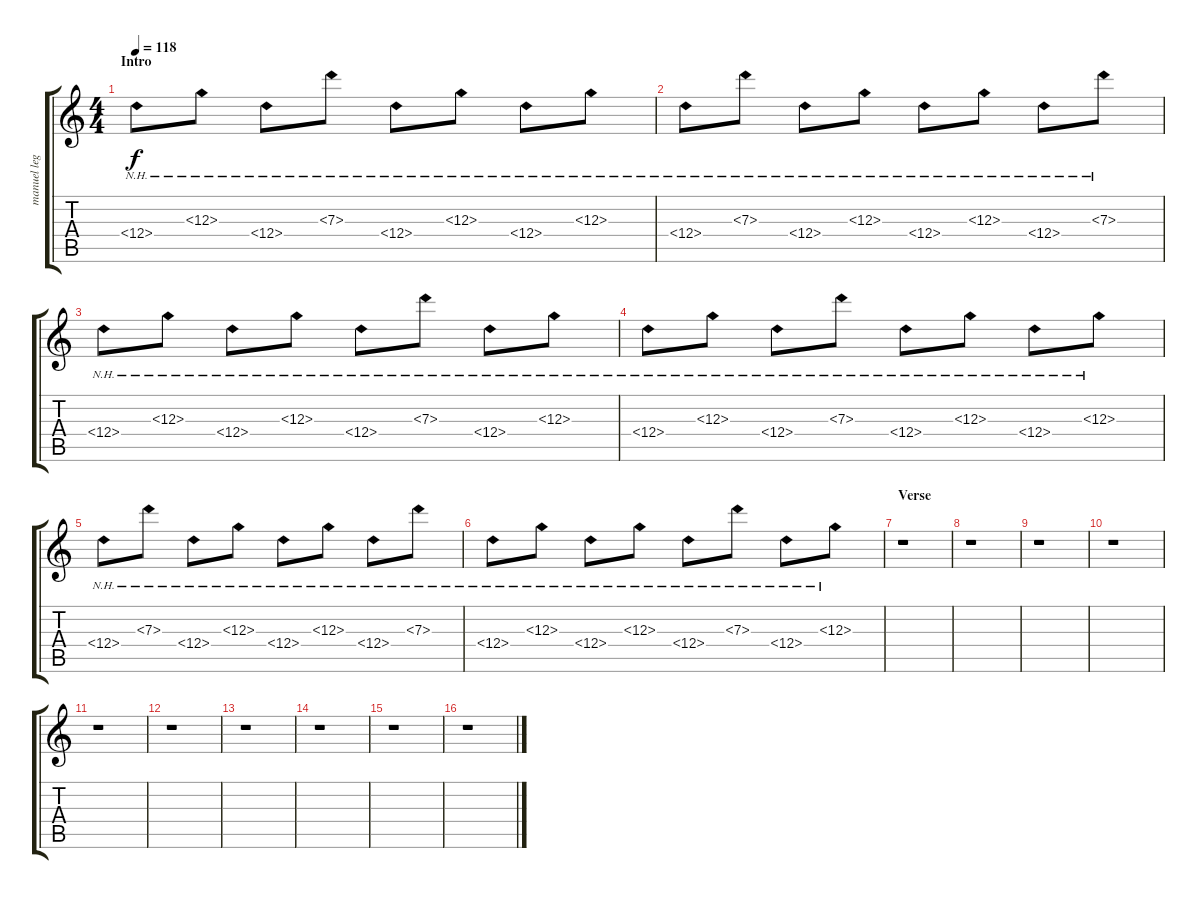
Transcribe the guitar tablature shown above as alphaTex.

\track ("manuel legarda" "manuel leg") {instrument distortionguitar}
\staff {score tabs}
\tuning (E4 B3 G3 D3 A2 E2) {hide}
\ts (4 4)
\section ("" "Intro")
\tempo 118
\clef g2
\ks c
12.4{nh}.8{dy f instrument electricguitarclean} 12.3{nh}.8 12.4{nh}.8 7.3{nh}.8 12.4{nh}.8 12.3{nh}.8 12.4{nh}.8 12.3{nh}.8 |
12.4{nh}.8 7.3{nh}.8 12.4{nh}.8 12.3{nh}.8 12.4{nh}.8 12.3{nh}.8 12.4{nh}.8 7.3{nh}.8 |
12.4{nh}.8 12.3{nh}.8 12.4{nh}.8 12.3{nh}.8 12.4{nh}.8 7.3{nh}.8 12.4{nh}.8 12.3{nh}.8 |
12.4{nh}.8 12.3{nh}.8 12.4{nh}.8 7.3{nh}.8 12.4{nh}.8 12.3{nh}.8 12.4{nh}.8 12.3{nh}.8 |
12.4{nh}.8 7.3{nh}.8 12.4{nh}.8 12.3{nh}.8 12.4{nh}.8 12.3{nh}.8 12.4{nh}.8 7.3{nh}.8 |
12.4{nh}.8 12.3{nh}.8 12.4{nh}.8 12.3{nh}.8 12.4{nh}.8 7.3{nh}.8 12.4{nh}.8 12.3{nh}.8 |
\section ("" "Verse")
r.1{instrument distortionguitar} |
r.1 |
r.1 |
r.1 |
r.1 |
r.1 |
r.1 |
r.1 |
r.1 |
r.1
